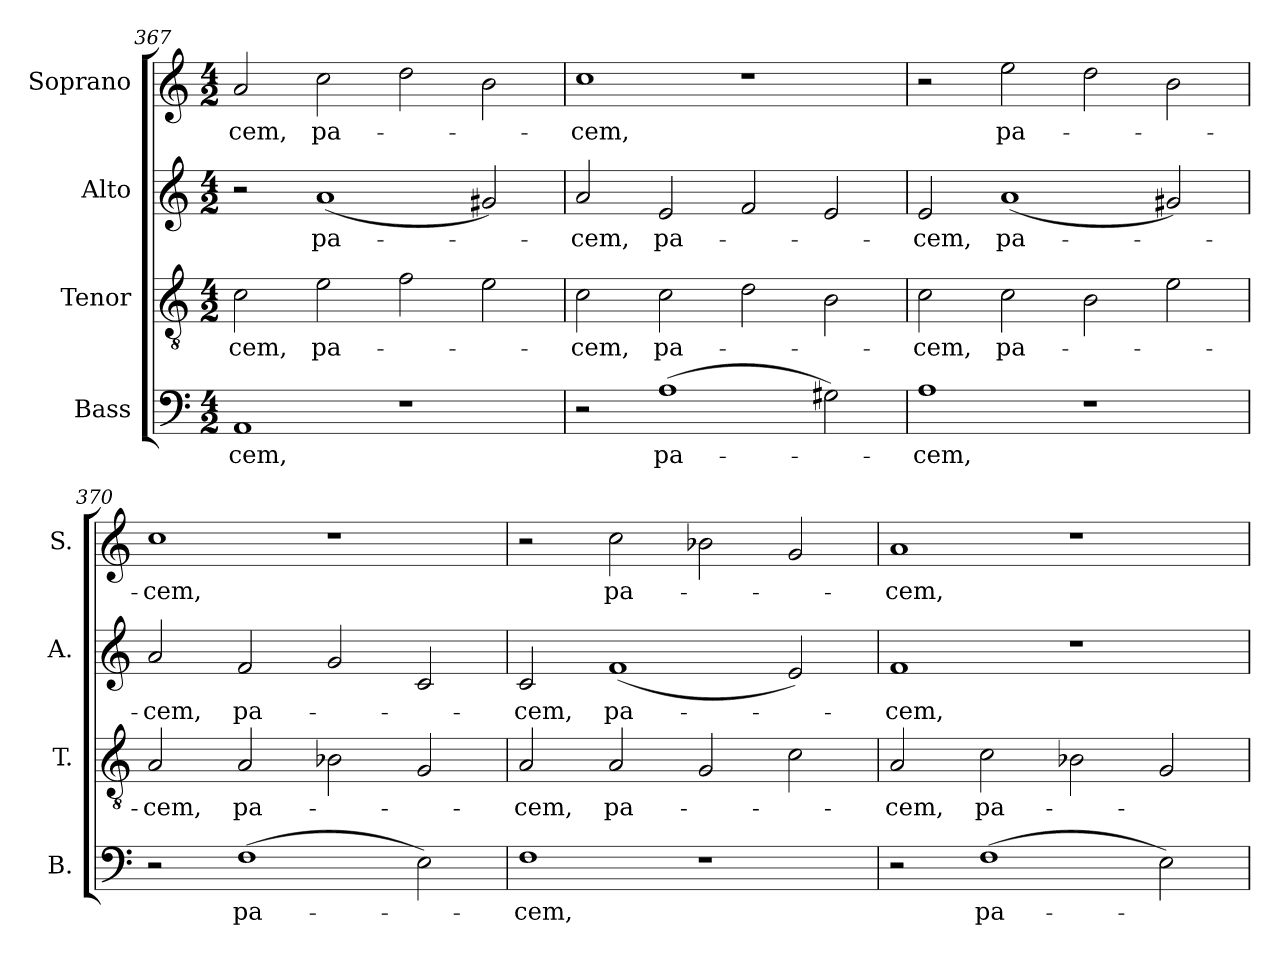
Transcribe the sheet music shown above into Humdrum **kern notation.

**kern	**text	**kern	**text	**kern	**text	**kern	**text
*part4	*part4	*part3	*part3	*part2	*part2	*part1	*part1
*staff4	*staff4	*staff3	*staff3	*staff2	*staff2	*staff1	*staff1
*I"Bass	*	*I"Tenor	*	*I"Alto	*	*I"Soprano	*
*I'B.	*	*I'T.	*	*I'A.	*	*I'S.	*
*clefF4	*	*clefGv2	*	*clefG2	*	*clefG2	*
*	*	*ITrd7c12	*	*	*	*	*
*k[]	*	*k[]	*	*k[]	*	*k[]	*
*C:	*	*C:	*	*C:	*	*C:	*
*M4/2	*	*M4/2	*	*M4/2	*	*M4/2	*
=367	=367	=367	=367	=367	=367	=367	=367
!	!LO:LY:b:color=#000000	!	!	!	!	!	!
!	!	!	!LO:LY:b:color=#000000	!	!	!	!
!	!	!	!	!	!	!	!LO:LY:b:color=#000000
1AAi	-cem,	2Ci\	-cem,	2r	.	2ai/	cem,
!	!	!	!LO:LY:b:color=#000000	!	!	!	!
!	!	!	!	!	!LO:LY:b:color=#000000	!	!
!	!	!	!	!	!	!	!LO:LY:b:color=#000000
.	.	2Ei\	pa-	(1ai	pa-	2cci\	pa-
1r	.	2Fi\	.	.	.	2ddi\	.
.	.	2Ei\	.	2g#Xi/)	.	2bi\	.
=368	=368	=368	=368	=368	=368	=368	=368
!	!	!	!LO:LY:b:color=#000000	!	!	!	!
!	!	!	!	!	!LO:LY:b:color=#000000	!	!
!	!	!	!	!	!	!	!LO:LY:b:color=#000000
2r	.	2Ci\	-cem,	2ai/	-cem,	1cci	-cem,
!	!LO:LY:b:color=#000000	!	!	!	!	!	!
!	!	!	!LO:LY:b:color=#000000	!	!	!	!
!	!	!	!	!	!LO:LY:b:color=#000000	!	!
(1Ai	pa-	2Ci\	pa-	2ei/	pa-	.	.
.	.	2Di\	.	2fi/	.	1r	.
2G#Xi\)	.	2BBi\	.	2ei/	.	.	.
=369	=369	=369	=369	=369	=369	=369	=369
!	!LO:LY:b:color=#000000	!	!	!	!	!	!
!	!	!	!LO:LY:b:color=#000000	!	!	!	!
!	!	!	!	!	!LO:LY:b:color=#000000	!	!
1Ai	-cem,	2Ci\	-cem,	2ei/	-cem,	2r	.
!	!	!	!LO:LY:b:color=#000000	!	!	!	!
!	!	!	!	!	!LO:LY:b:color=#000000	!	!
!	!	!	!	!	!	!	!LO:LY:b:color=#000000
.	.	2Ci\	pa-	(1ai	pa-	2eei\	pa-
1r	.	2BBi\	.	.	.	2ddi\	.
.	.	2Ei\	.	2g#Xi/)	.	2bi\	.
=370	=370	=370	=370	=370	=370	=370	=370
!	!	!	!LO:LY:b:color=#000000	!	!	!	!
!	!	!	!	!	!LO:LY:b:color=#000000	!	!
!	!	!	!	!	!	!	!LO:LY:b:color=#000000
2r	.	2AAi/	-cem,	2ai/	-cem,	1cci	-cem,
!	!LO:LY:b:color=#000000	!	!	!	!	!	!
!	!	!	!LO:LY:b:color=#000000	!	!	!	!
!	!	!	!	!	!LO:LY:b:color=#000000	!	!
(1Fi	pa-	2AAi/	pa-	2fi/	pa-	.	.
.	.	2BB-Xi\	.	2gi/	.	1r	.
2Ei\)	.	2GGi/	.	2ci/	.	.	.
=371	=371	=371	=371	=371	=371	=371	=371
!	!LO:LY:b:color=#000000	!	!	!	!	!	!
!	!	!	!LO:LY:b:color=#000000	!	!	!	!
!	!	!	!	!	!LO:LY:b:color=#000000	!	!
1Fi	-cem,	2AAi/	-cem,	2ci/	-cem,	2r	.
!	!	!	!LO:LY:b:color=#000000	!	!	!	!
!	!	!	!	!	!LO:LY:b:color=#000000	!	!
!	!	!	!	!	!	!	!LO:LY:b:color=#000000
.	.	2AAi/	pa-	(1fi	pa-	2cci\	pa-
1r	.	2GGi/	.	.	.	2b-Xi\	.
.	.	2Ci\	.	2ei/)	.	2gi/	.
=372	=372	=372	=372	=372	=372	=372	=372
!	!	!	!LO:LY:b:color=#000000	!	!	!	!
!	!	!	!	!	!LO:LY:b:color=#000000	!	!
!	!	!	!	!	!	!	!LO:LY:b:color=#000000
2r	.	2AAi/	-cem,	1fi	-cem,	1ai	-cem,
!	!LO:LY:b:color=#000000	!	!	!	!	!	!
!	!	!	!LO:LY:b:color=#000000	!	!	!	!
(1Fi	pa-	2Ci\	pa-	.	.	.	.
.	.	2BB-Xi\	.	1r	.	1r	.
2Ei\)	.	2GGi/	.	.	.	.	.
=	=	=	=	=	=	=	=
*-	*-	*-	*-	*-	*-	*-	*-
